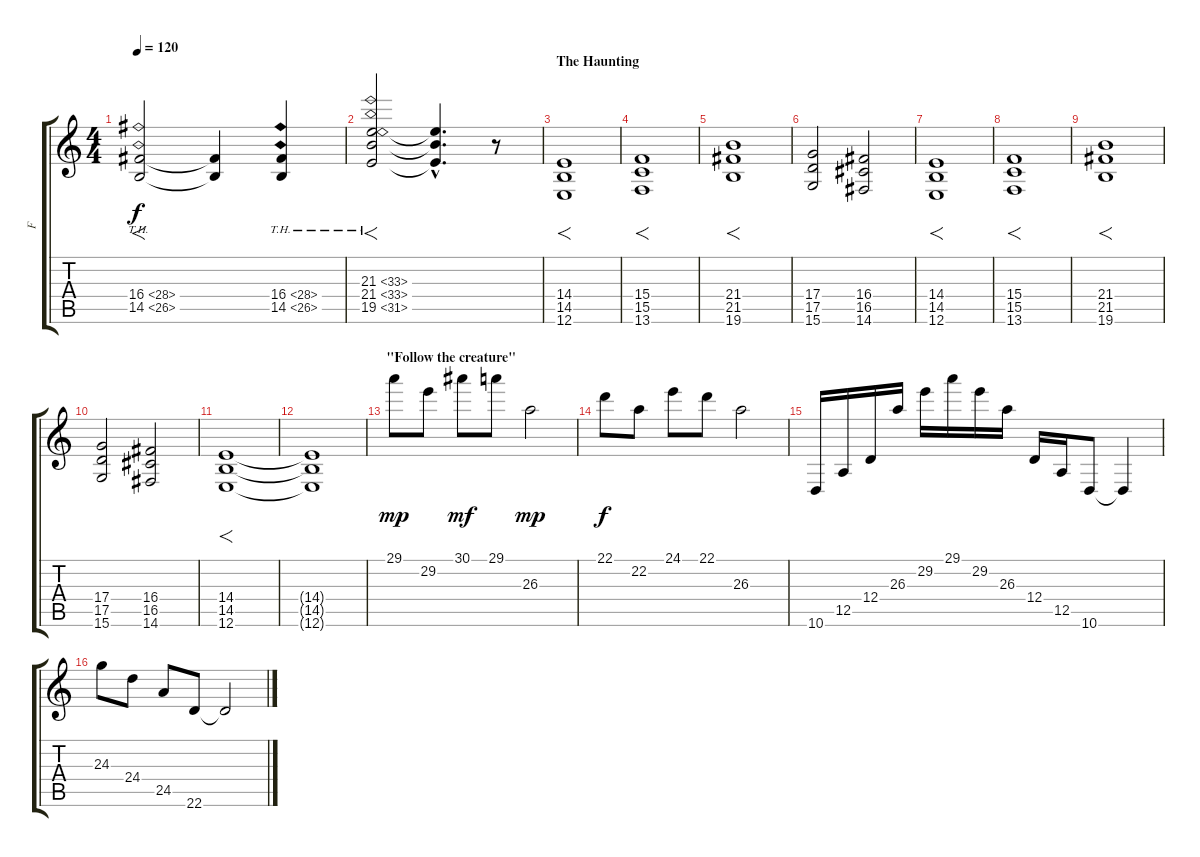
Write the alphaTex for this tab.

\track ("F" "F") {instrument synthstrings1}
\staff {score tabs}
\tuning (E4 B3 G3 D3 A2 E2) {hide}
\ts (4 4)
\tempo 120
\clef g2
\ks c
(16.4{th 12} 14.5{th 12}).2{f dy f} (16.4{t} 14.5{t}).4 (16.4{th 12} 14.5{th 12}).4 |
(21.3{th 12} 21.4{th 12} 19.5{th 12}).2{f} (21.3{hac t} 21.4{hac t} 19.5{hac t}).4{d} r.8 |
\section ("" "The Haunting")
(14.4 14.5 12.6).1{f} |
(15.4 15.5 13.6).1{f} |
(21.4 21.5 19.6).1{f} |
(17.4 17.5 15.6).2 (16.4 16.5 14.6).2 |
(14.4 14.5 12.6).1{f} |
(15.4 15.5 13.6).1{f} |
(21.4 21.5 19.6).1{f} |
(17.4 17.5 15.6).2 (16.4 16.5 14.6).2 |
(14.4 14.5 12.6).1{f} |
(14.4{t} 14.5{t} 12.6{t}).1 |
\section ("" "\"Follow the creature\"")
29.1.8{dy mp volume 11} 29.2.8 30.1.8{dy mf} 29.1.8 26.3.2{dy mp} |
22.1.8{dy f} 22.2.8 24.1.8 22.1.8 26.3.2 |
10.6.16 12.5.16 12.4.16 26.3.16 29.2.16 29.1.16 29.2.16 26.3.16 12.4.16 12.5.16 10.6.8 10.6{t}.4 |
24.3.8 24.4.8 24.5.8 22.6.8 22.6{t}.2
